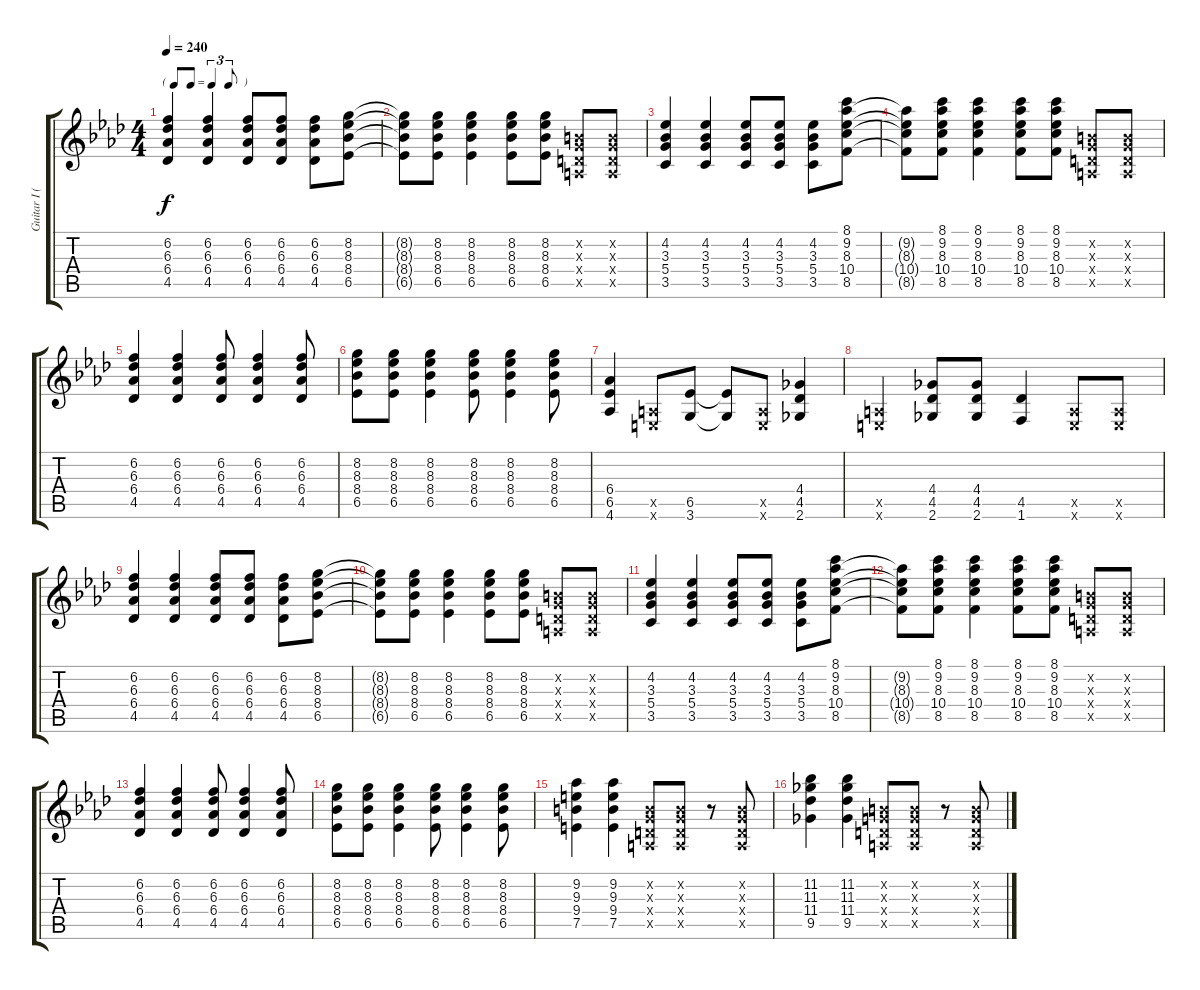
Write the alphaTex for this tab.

\track ("Guitar I (Hirasawa Yui)" "Guitar I (") {instrument overdrivenguitar}
\staff {score tabs}
\tuning (E4 B3 G3 D3 A2 E2) {hide}
\ts (4 4)
\tf triplet8th
\tempo 240
\clef g2
\ks ab
(6.2 6.3 6.4 4.5).4{dy f} (6.2 6.3 6.4 4.5).4 (6.2 6.3 6.4 4.5).8 (6.2 6.3 6.4 4.5).8 (6.2 6.3 6.4 4.5).8 (8.2 8.3 8.4 6.5).8 |
(8.2{t} 8.3{t} 8.4{t} 6.5{t}).8 (8.2 8.3 8.4 6.5).8 (8.2 8.3 8.4 6.5).4 (8.2 8.3 8.4 6.5).8 (8.2 8.3 8.4 6.5).8 (0.2{x} 0.3{x} 0.4{x} 0.5{x}).8 (0.2{x} 0.3{x} 0.4{x} 0.5{x}).8 |
(4.2 3.3 5.4 3.5).4 (4.2 3.3 5.4 3.5).4 (4.2 3.3 5.4 3.5).8 (4.2 3.3 5.4 3.5).8 (4.2 3.3 5.4 3.5).8 (8.1 9.2 8.3 10.4 8.5).8 |
(9.2{t} 8.3{t} 10.4{t} 8.5{t}).8 (8.1 9.2 8.3 10.4 8.5).8 (8.1 9.2 8.3 10.4 8.5).4 (8.1 9.2 8.3 10.4 8.5).8 (8.1 9.2 8.3 10.4 8.5).8 (0.2{x} 0.3{x} 0.4{x} 0.5{x}).8 (0.2{x} 0.3{x} 0.4{x} 0.5{x}).8 |
(6.2 6.3 6.4 4.5).4 (6.2 6.3 6.4 4.5).4 (6.2 6.3 6.4 4.5).8 (6.2 6.3 6.4 4.5).4 (6.2 6.3 6.4 4.5).8 |
(8.2 8.3 8.4 6.5).8 (8.2 8.3 8.4 6.5).8 (8.2 8.3 8.4 6.5).4 (8.2 8.3 8.4 6.5).8 (8.2 8.3 8.4 6.5).4 (8.2 8.3 8.4 6.5).8 |
(6.4 6.5 4.6).4 (0.5{x} 0.6{x}).8 (6.5 3.6).8 (6.5{t} 3.6{t}).8 (0.5{x} 0.6{x}).8 (4.4 4.5 2.6).4 |
(0.5{x} 0.6{x}).4 (4.4 4.5 2.6).8 (4.4 4.5 2.6).8 (4.5 1.6).4 (0.5{x} 0.6{x}).8 (0.5{x} 0.6{x}).8 |
(6.2 6.3 6.4 4.5).4 (6.2 6.3 6.4 4.5).4 (6.2 6.3 6.4 4.5).8 (6.2 6.3 6.4 4.5).8 (6.2 6.3 6.4 4.5).8 (8.2 8.3 8.4 6.5).8 |
(8.2{t} 8.3{t} 8.4{t} 6.5{t}).8 (8.2 8.3 8.4 6.5).8 (8.2 8.3 8.4 6.5).4 (8.2 8.3 8.4 6.5).8 (8.2 8.3 8.4 6.5).8 (0.2{x} 0.3{x} 0.4{x} 0.5{x}).8 (0.2{x} 0.3{x} 0.4{x} 0.5{x}).8 |
(4.2 3.3 5.4 3.5).4 (4.2 3.3 5.4 3.5).4 (4.2 3.3 5.4 3.5).8 (4.2 3.3 5.4 3.5).8 (4.2 3.3 5.4 3.5).8 (8.1 9.2 8.3 10.4 8.5).8 |
(9.2{t} 8.3{t} 10.4{t} 8.5{t}).8 (8.1 9.2 8.3 10.4 8.5).8 (8.1 9.2 8.3 10.4 8.5).4 (8.1 9.2 8.3 10.4 8.5).8 (8.1 9.2 8.3 10.4 8.5).8 (0.2{x} 0.3{x} 0.4{x} 0.5{x}).8 (0.2{x} 0.3{x} 0.4{x} 0.5{x}).8 |
(6.2 6.3 6.4 4.5).4 (6.2 6.3 6.4 4.5).4 (6.2 6.3 6.4 4.5).8 (6.2 6.3 6.4 4.5).4 (6.2 6.3 6.4 4.5).8 |
(8.2 8.3 8.4 6.5).8 (8.2 8.3 8.4 6.5).8 (8.2 8.3 8.4 6.5).4 (8.2 8.3 8.4 6.5).8 (8.2 8.3 8.4 6.5).4 (8.2 8.3 8.4 6.5).8 |
(9.2 9.3 9.4 7.5).4 (9.2 9.3 9.4 7.5).4 (0.2{x} 0.3{x} 0.4{x} 0.5{x}).8 (0.2{x} 0.3{x} 0.4{x} 0.5{x}).8 r.8 (0.2{x} 0.3{x} 0.4{x} 0.5{x}).8 |
(11.2 11.3 11.4 9.5).4 (11.2 11.3 11.4 9.5).4 (0.2{x} 0.3{x} 0.4{x} 0.5{x}).8 (0.2{x} 0.3{x} 0.4{x} 0.5{x}).8 r.8 (0.2{x} 0.3{x} 0.4{x} 0.5{x}).8
